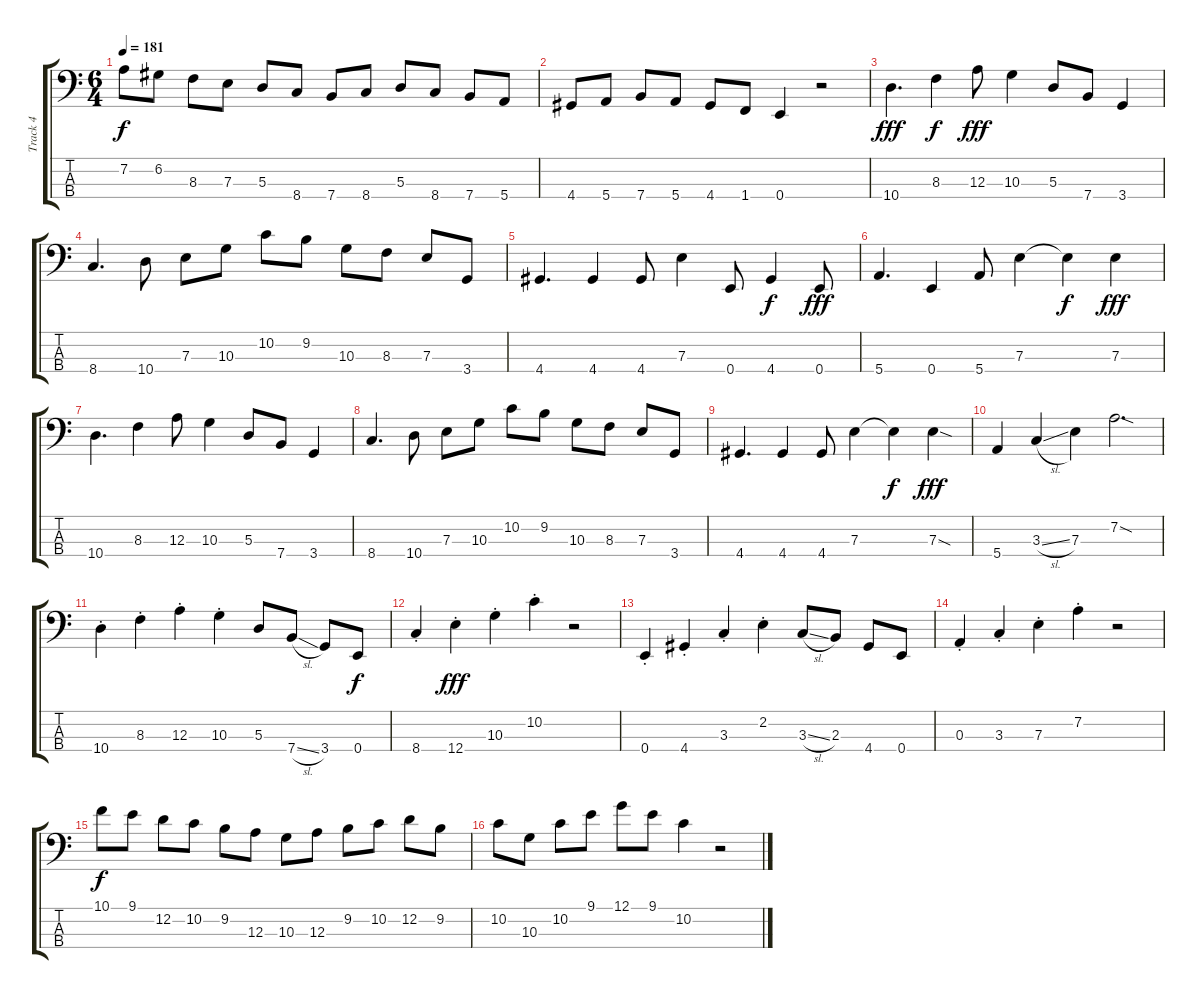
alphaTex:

\track ("Track 4" "Track 4") {instrument electricbasspick}
\staff {score tabs}
\tuning (G2 D2 A1 E1) {hide}
\ts (6 4)
\tempo 181
\clef f4
\ks c
7.2.8{dy f} 6.2.8 8.3.8 7.3.8 5.3.8 8.4.8 7.4.8 8.4.8 5.3.8 8.4.8 7.4.8 5.4.8 |
4.4.8 5.4.8 7.4.8 5.4.8 4.4.8 1.4.8 0.4.4 r.2 |
10.4.4{d dy fff} 8.3.4{dy f} 12.3.8{dy fff} 10.3.4 5.3.8 7.4.8 3.4.4 |
8.4.4{d} 10.4.8 7.3.8 10.3.8 10.2.8 9.2.8 10.3.8 8.3.8 7.3.8 3.4.8 |
4.4.4{d} 4.4.4 4.4.8 7.3.4 0.4.8 4.4.4{dy f} 0.4.8{dy fff} |
5.4.4{d} 0.4.4 5.4.8 7.3.4 7.3{t}.4{dy f} 7.3.4{dy fff} |
10.4.4{d} 8.3.4 12.3.8 10.3.4 5.3.8 7.4.8 3.4.4 |
8.4.4{d} 10.4.8 7.3.8 10.3.8 10.2.8 9.2.8 10.3.8 8.3.8 7.3.8 3.4.8 |
4.4.4{d} 4.4.4 4.4.8 7.3.4 7.3{t}.4{dy f} 7.3{sod}.4{dy fff} |
5.4.4 3.3{sl}.4 7.3.4 7.2{sod}.2{d} |
10.4{st}.4 8.3{st}.4 12.3{st}.4 10.3{st}.4 5.3.8 7.4{sl}.8 3.4.8 0.4.8{dy f} |
8.4{st}.4 12.4{st}.4{dy fff} 10.3{st}.4 10.2{st}.4 r.2 |
0.4{st}.4 4.4{st}.4 3.3{st}.4 2.2{st}.4 3.3{sl}.8 2.3.8 4.4.8 0.4.8 |
0.3{st}.4 3.3{st}.4 7.3{st}.4 7.2{st}.4 r.2 |
10.1.8{dy f} 9.1.8 12.2.8 10.2.8 9.2.8 12.3.8 10.3.8 12.3.8 9.2.8 10.2.8 12.2.8 9.2.8 |
10.2.8 10.3.8 10.2.8 9.1.8 12.1.8 9.1.8 10.2.4 r.2
